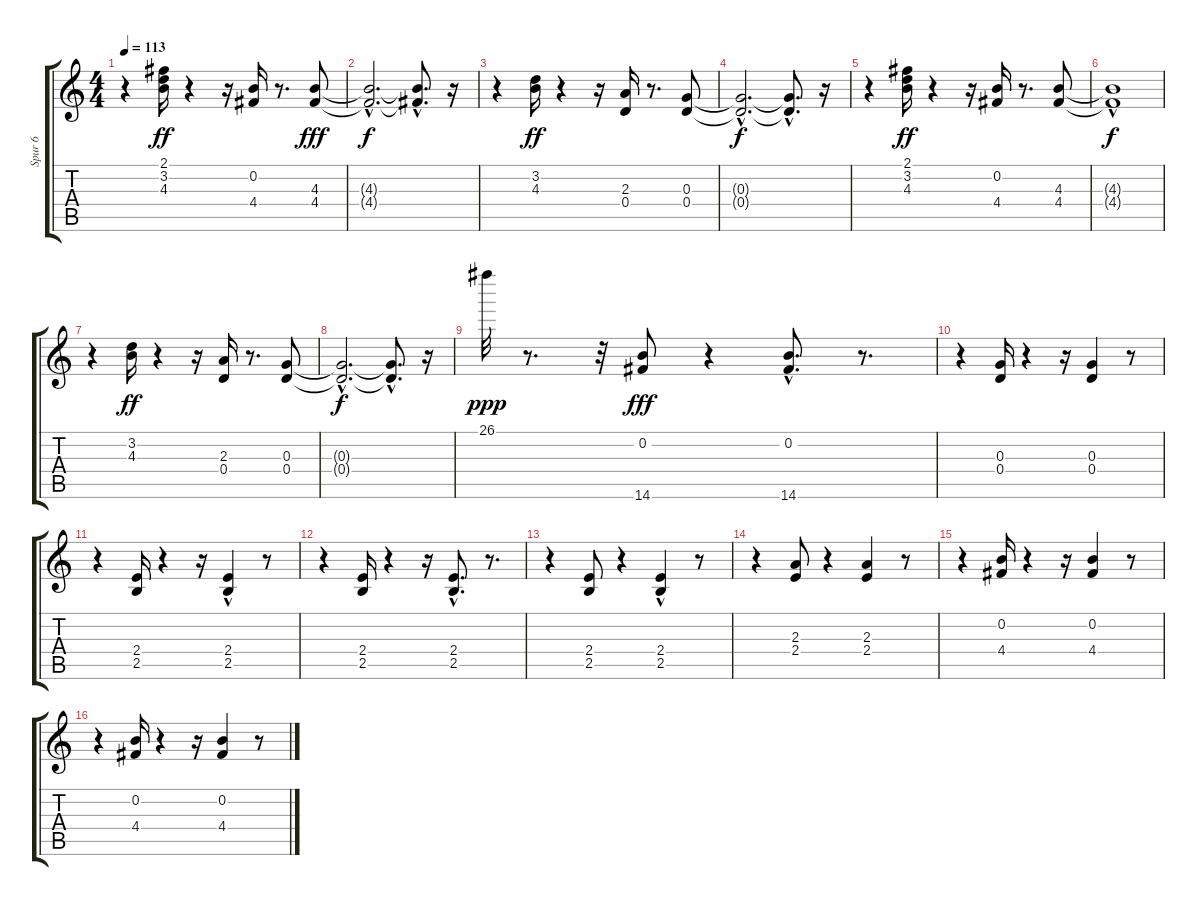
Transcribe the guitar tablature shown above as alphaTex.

\track ("Spur 6" "Spur 6") {instrument distortionguitar}
\staff {score tabs}
\tuning (E4 B3 G3 D3 A2 E2) {hide}
\ts (4 4)
\tempo 113
\clef g2
\ks c
r.4{dy ff instrument distortionguitar} (2.1 3.2 4.3).16 r.4 r.16 (0.2 4.4).16 r.8{d} (4.3 4.4).8{dy fff} |
(4.3{hac t} 4.4{hac t}).2{d dy f} (4.3{hac t} 4.4{t}).8{d} r.16 |
r.4 (3.2 4.3).16{dy ff} r.4 r.16 (2.3 0.4).16 r.8{d} (0.3 0.4).8 |
(0.3{hac t} 0.4{hac t}).2{d dy f} (0.3{hac t} 0.4{hac t}).8{d} r.16 |
r.4 (2.1 3.2 4.3).16{dy ff} r.4 r.16 (0.2 4.4).16 r.8{d} (4.3 4.4).8 |
(4.3{t} 4.4{hac t}).1{dy f} |
r.4 (3.2 4.3).16{dy ff} r.4 r.16 (2.3 0.4).16 r.8{d} (0.3 0.4).8 |
(0.3{hac t} 0.4{hac t}).2{d dy f} (0.3{hac t} 0.4{hac t}).8{d} r.16 |
26.1.32{dy ppp} r.8{d} r.32 (0.2 14.6).8{dy fff} r.4 (0.2{hac} 14.6{hac}).8{d} r.8{d} |
r.4 (0.3 0.4).16 r.4 r.16 (0.3 0.4).4 r.8 |
r.4 (2.4 2.5).16 r.4 r.16 (2.4{hac} 2.5).4 r.8 |
r.4 (2.4 2.5).16 r.4 r.16 (2.4{hac} 2.5{hac}).8{d} r.8{d} |
r.4 (2.4 2.5).8 r.4 (2.4{hac} 2.5).4 r.8 |
r.4 (2.3 2.4).8 r.4 (2.3 2.4).4 r.8 |
r.4 (0.2 4.4).16 r.4 r.16 (0.2 4.4).4 r.8 |
r.4 (0.2 4.4).16 r.4 r.16 (0.2 4.4).4 r.8
